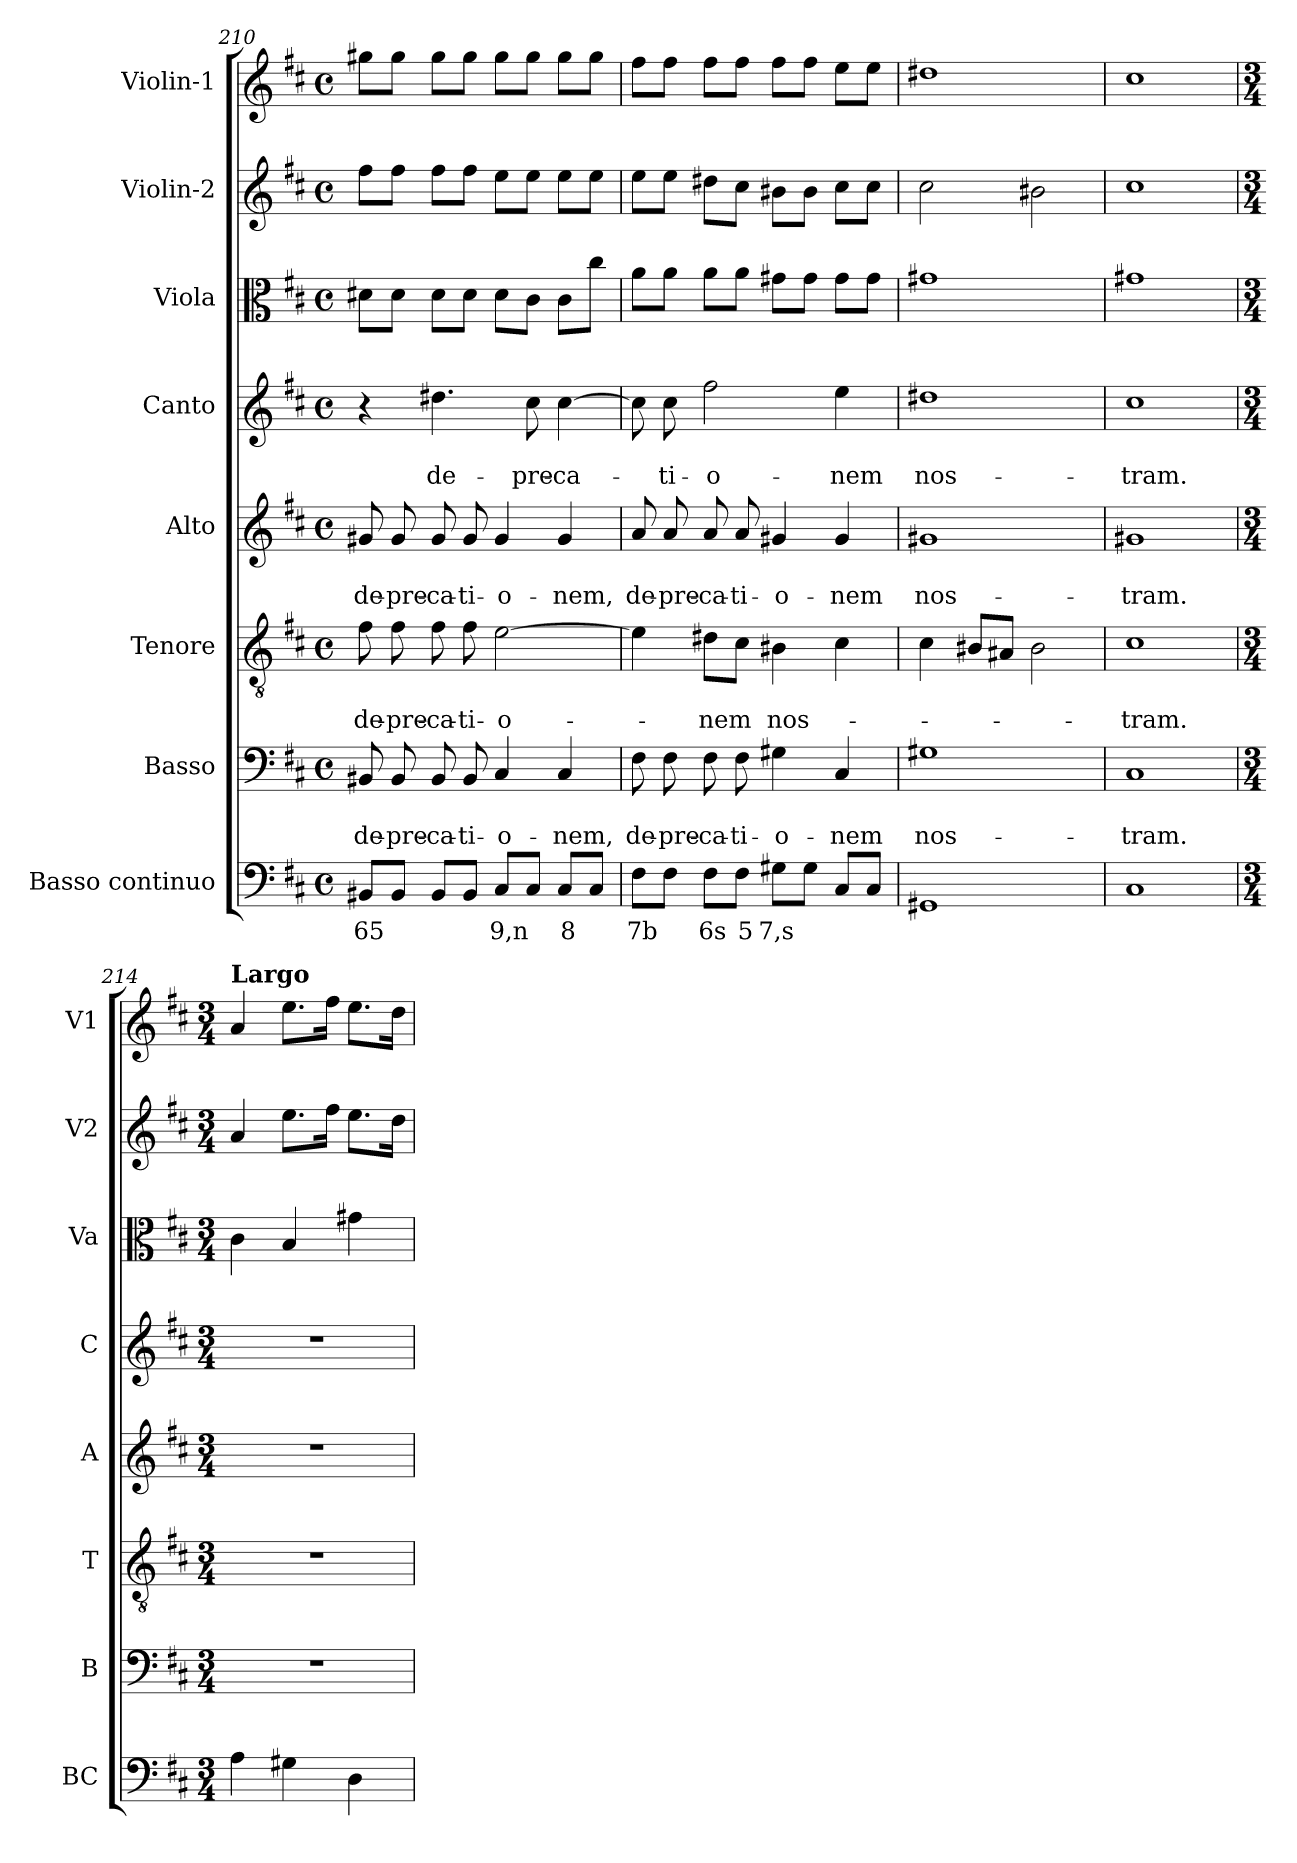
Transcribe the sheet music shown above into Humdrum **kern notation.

**kern	**text	**kern	**text	**text	**kern	**text	**text	**kern	**text	**text	**kern	**text	**text	**kern	**kern	**kern
*part8	*part8	*part7	*part7	*part7	*part6	*part6	*part6	*part5	*part5	*part5	*part4	*part4	*part4	*part3	*part2	*part1
*staff8	*staff8	*staff7	*staff7	*staff7	*staff6	*staff6	*staff6	*staff5	*staff5	*staff5	*staff4	*staff4	*staff4	*staff3	*staff2	*staff1
*I"Basso continuo	*	*I"Basso	*	*	*I"Tenore	*	*	*I"Alto	*	*	*I"Canto	*	*	*I"Viola	*I"Violin-2	*I"Violin-1
*I'BC	*	*I'B	*	*	*I'T	*	*	*I'A	*	*	*I'C	*	*	*I'Va	*I'V2	*I'V1
*clefF4	*	*clefF4	*	*	*clefGv2	*	*	*clefG2	*	*	*clefG2	*	*	*clefC3	*clefG2	*clefG2
*k[f#c#]	*	*k[f#c#]	*	*	*k[f#c#]	*	*	*k[f#c#]	*	*	*k[f#c#]	*	*	*k[f#c#]	*k[f#c#]	*k[f#c#]
*D:	*	*D:	*	*	*D:	*	*	*D:	*	*	*D:	*	*	*D:	*D:	*D:
*M4/4	*	*M4/4	*	*	*M4/4	*	*	*M4/4	*	*	*M4/4	*	*	*M4/4	*M4/4	*M4/4
*met(c)	*	*met(c)	*	*	*met(c)	*	*	*met(c)	*	*	*met(c)	*	*	*met(c)	*met(c)	*met(c)
=210	=210	=210	=210	=210	=210	=210	=210	=210	=210	=210	=210	=210	=210	=210	=210	=210
!	!LO:LY:b	!	!	!LO:LY:b	!	!	!LO:LY:b	!	!	!LO:LY:b	!	!	!	!	!	!
8BB#X/L	65	8BB#X/	.	de-	8f#\	.	de-	8g#X/	.	de-	4r	.	.	8d#X\L	8ff#\L	8gg#X\L
!	!	!	!	!LO:LY:b	!	!	!LO:LY:b	!	!	!LO:LY:b	!	!	!	!	!	!
8BB#/J	.	8BB#/	.	-pre-	8f#\	.	-pre-	8g#/	.	-pre-	.	.	.	8d#\J	8ff#\J	8gg#\J
!	!	!	!	!LO:LY:b	!	!	!LO:LY:b	!	!	!LO:LY:b	!	!	!LO:LY:b	!	!	!
8BB#/L	.	8BB#/	.	-ca-	8f#\	.	-ca-	8g#/	.	-ca-	4.dd#X\	.	de-	8d#\L	8ff#\L	8gg#\L
!	!	!	!	!LO:LY:b	!	!	!LO:LY:b	!	!	!LO:LY:b	!	!	!	!	!	!
8BB#/J	.	8BB#/	.	-ti-	8f#\	.	-ti-	8g#/	.	-ti-	.	.	.	8d#\J	8ff#\J	8gg#\J
!	!LO:LY:b	!	!	!LO:LY:b	!	!	!LO:LY:b	!	!	!LO:LY:b	!	!	!	!	!	!
8C#/L	9,n	4C#/	.	-o-	[2e\	.	-o-	4g#/	.	-o-	.	.	.	8d#\L	8ee\L	8gg#\L
!	!	!	!	!	!	!	!	!	!	!	!	!	!LO:LY:b	!	!	!
8C#/J	.	.	.	.	.	.	.	.	.	.	8cc#\	.	-pre-	8c#\J	8ee\J	8gg#\J
!	!LO:LY:b	!	!	!LO:LY:b	!	!	!	!	!	!LO:LY:b	!	!	!LO:LY:b	!	!	!
8C#/L	8	4C#/	.	-nem,	.	.	.	4g#/	.	-nem,	[4cc#\	.	-ca-	8c#\L	8ee\L	8gg#\L
8C#/J	.	.	.	.	.	.	.	.	.	.	.	.	.	8cc#\J	8ee\J	8gg#\J
=211	=211	=211	=211	=211	=211	=211	=211	=211	=211	=211	=211	=211	=211	=211	=211	=211
!	!LO:LY:b	!	!	!LO:LY:b	!	!	!	!	!	!LO:LY:b	!	!	!	!	!	!
8F#\L	7b	8F#\	.	de-	4e\]	.	.	8a/	.	de-	8cc#\]	.	.	8a\L	8ee\L	8ff#\L
!	!	!	!	!LO:LY:b	!	!	!	!	!	!LO:LY:b	!	!	!LO:LY:b	!	!	!
8F#\J	.	8F#\	.	-pre-	.	.	.	8a/	.	-pre-	8cc#\	.	-ti-	8a\J	8ee\J	8ff#\J
!	!LO:LY:b	!	!	!LO:LY:b	!	!	!LO:LY:b	!	!	!LO:LY:b	!	!	!LO:LY:b	!	!	!
8F#\L	6s	8F#\	.	-ca-	8d#X\L	.	-nem	8a/	.	-ca-	2ff#\	.	-o-	8a\L	8dd#X\L	8ff#\L
!	!LO:LY:b	!	!	!LO:LY:b	!	!	!	!	!	!LO:LY:b	!	!	!	!	!	!
8F#\J	5	8F#\	.	-ti-	8c#\J	.	.	8a/	.	-ti-	.	.	.	8a\J	8cc#\J	8ff#\J
!	!LO:LY:b	!	!	!LO:LY:b	!	!	!LO:LY:b	!	!	!LO:LY:b	!	!	!	!	!	!
8G#X\L	7,s	4G#X\	.	-o-	4B#X\	.	nos-	4g#X/	.	-o-	.	.	.	8g#X\L	8b#X\L	8ff#\L
8G#\J	.	.	.	.	.	.	.	.	.	.	.	.	.	8g#\J	8b#\J	8ff#\J
!	!	!	!	!LO:LY:b	!	!	!	!	!	!LO:LY:b	!	!	!LO:LY:b	!	!	!
8C#/L	.	4C#/	.	-nem	4c#\	.	.	4g#/	.	-nem	4ee\	.	-nem	8g#\L	8cc#\L	8ee\L
8C#/J	.	.	.	.	.	.	.	.	.	.	.	.	.	8g#\J	8cc#\J	8ee\J
=212	=212	=212	=212	=212	=212	=212	=212	=212	=212	=212	=212	=212	=212	=212	=212	=212
*^	*	*	*	*	*	*	*	*	*	*	*	*	*	*	*	*
!	!	!	!	!	!LO:LY:b	!	!	!	!	!	!LO:LY:b	!	!	!LO:LY:b	!	!	!
1GG#X	2ryy	.	1G#X	.	nos-	4c#\	.	.	1g#X	.	nos-	1dd#X	.	nos-	1g#X	2cc#\	1dd#X
.	.	.	.	.	.	8B#X/L	.	.	.	.	.	.	.	.	.	.	.
.	.	.	.	.	.	8A#X/J	.	.	.	.	.	.	.	.	.	.	.
.	2ryy	.	.	.	.	2B#\	.	.	.	.	.	.	.	.	.	2b#X\	.
=213	=213	=213	=213	=213	=213	=213	=213	=213	=213	=213	=213	=213	=213	=213	=213	=213	=213
!	!	!	!	!	!LO:LY:b	!	!	!LO:LY:b	!	!	!LO:LY:b	!	!	!LO:LY:b	!	!	!
*v	*v	*	*	*	*	*	*	*	*	*	*	*	*	*	*	*	*
1C#	.	1C#	.	-tram.	1c#	.	-tram.	1g#X	.	-tram.	1cc#	.	-tram.	1g#X	1cc#	1cc#
!!LO:PB:g=z
=214	=214	=214	=214	=214	=214	=214	=214	=214	=214	=214	=214	=214	=214	=214	=214	=214
*M3/4	*	*M3/4	*	*	*M3/4	*	*	*M3/4	*	*	*M3/4	*	*	*M3/4	*M3/4	*M3/4
!	!	!	!	!	!	!	!	!	!	!	!	!	!	!	!	!LO:TX:a:B:t=Largo
4A\	.	2.r	.	.	2.r	.	.	2.r	.	.	2.r	.	.	4c#\	4a/	4a/
4G#X\	.	.	.	.	.	.	.	.	.	.	.	.	.	4B/	8.ee\L	8.ee\L
.	.	.	.	.	.	.	.	.	.	.	.	.	.	.	16ff#\Jk	16ff#\Jk
4D\	.	.	.	.	.	.	.	.	.	.	.	.	.	4g#X\	8.ee\L	8.ee\L
.	.	.	.	.	.	.	.	.	.	.	.	.	.	.	16dd\Jk	16dd\Jk
=	=	=	=	=	=	=	=	=	=	=	=	=	=	=	=	=
*-	*-	*-	*-	*-	*-	*-	*-	*-	*-	*-	*-	*-	*-	*-	*-	*-
